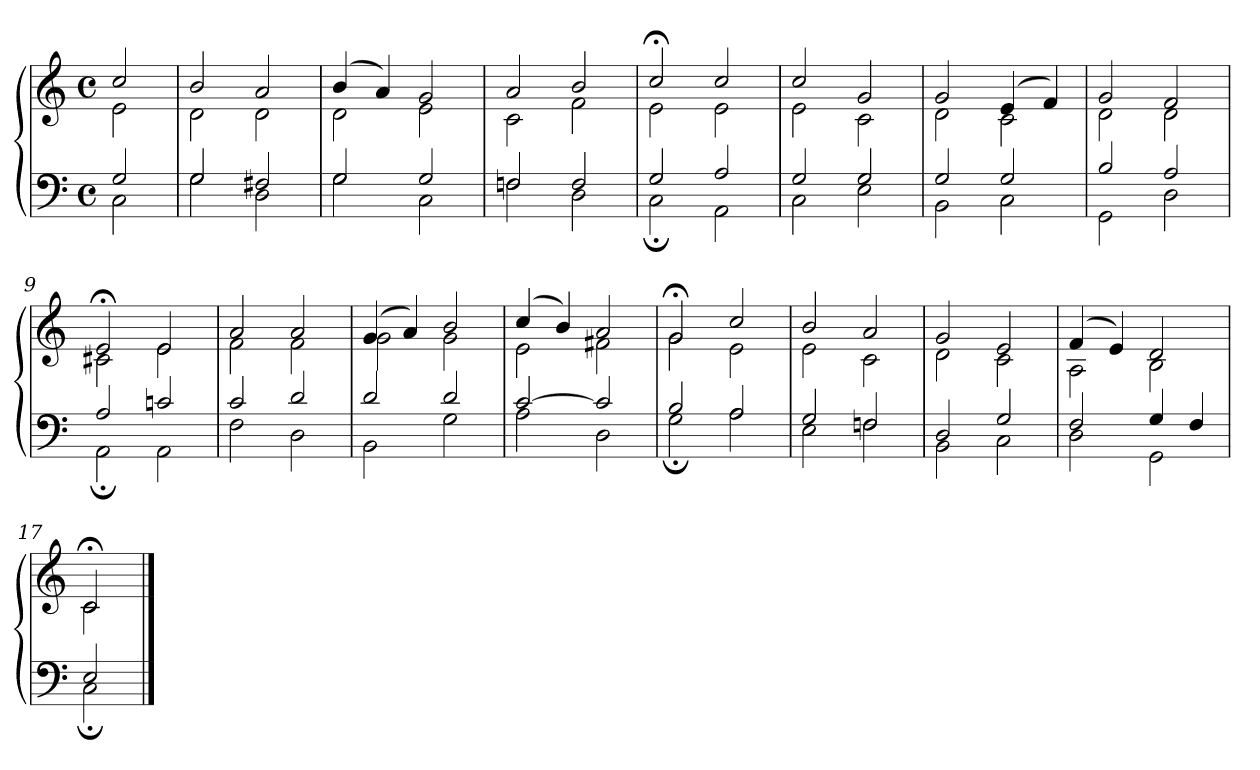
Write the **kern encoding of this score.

**kern	**kern
*part1	*part1
*staff2	*staff1
*clefF4	*clefG2
*M4/4	*M4/4
*met(c)	*met(c)
=1	=1
*^	*^
2G	2C	2cc	2e
=2	=2	=2	=2
2G	2G	2b	2d
2F#X	2D	2a	2d
=3	=3	=3	=3
2G	2G	(4b	2d
.	.	4a)	.
2G	2C	2g	2e
=4	=4	=4	=4
2Fn	2F	2a	2c
2F	2D	2b	2f
=5	=5	=5	=5
2G	2C;	2cc;<	2e
2A	2AA	2cc	2e
=6	=6	=6	=6
2G	2C	2cc	2e
2G	2E	2g	2c
=7	=7	=7	=7
2G	2BB	2g	2d
2G	2C	(4e	2c
.	.	4f)	.
=8	=8	=8	=8
2B	2GG	2g	2d
2A	2D	2f	2d
=9	=9	=9	=9
2A	2AA;	2e;<	2c#X
2cn	2AA	2e	2e
!!LO:LB:g=z	!!
=10	=10	=10	=10
2c	2F	2a	2f
2d	2D	2a	2f
=11	=11	=11	=11
2d	2BB	(4g	2g
.	.	4a)	.
2d	2G	2b	2g
=12	=12	=12	=12
[2c	2A	(4cc	2e
.	.	4b)	.
2c]	2D	2a	2f#X
=13	=13	=13	=13
2B	2G;	2g;<	2g
2A	2A	2cc	2e
=14	=14	=14	=14
2G	2E	2b	2e
2Fn	2F	2a	2c
=15	=15	=15	=15
2D	2BB	2g	2d
2G	2C	2e	2c
=16	=16	=16	=16
2F	2D	(4f	2A
.	.	4e)	.
4G	2GG	2d	2B
4F	.	.	.
=17	=17	=17	=17
2E	2C;	2c;<	2c
*v	*v	*	*
*	*v	*v
==	==
*-	*-
